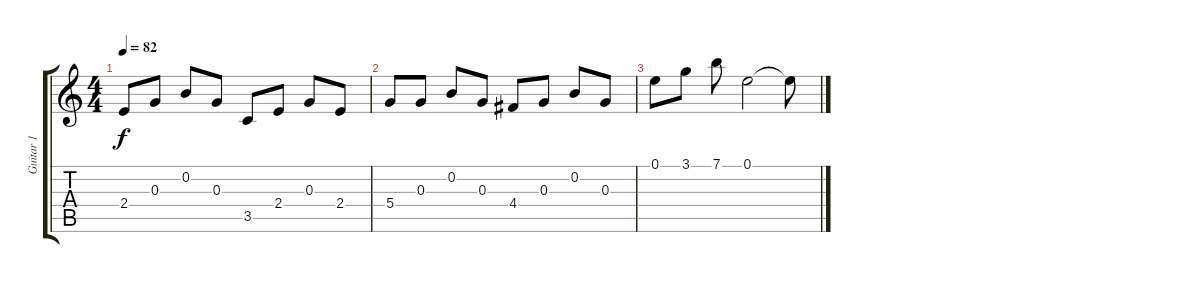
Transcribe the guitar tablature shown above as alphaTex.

\track ("Guitar 1" "Guitar 1") {instrument acousticguitarsteel}
\staff {score tabs}
\tuning (E4 B3 G3 D3 A2 E2) {hide}
\ts (4 4)
\tempo 82
\clef g2
\ks c
2.4.8{dy f} 0.3.8 0.2.8 0.3.8 3.5.8 2.4.8 0.3.8 2.4.8 |
5.4.8 0.3.8 0.2.8 0.3.8 4.4.8 0.3.8 0.2.8 0.3.8 |
0.1.8 3.1.8 7.1.8 0.1.2 0.1{t}.8
